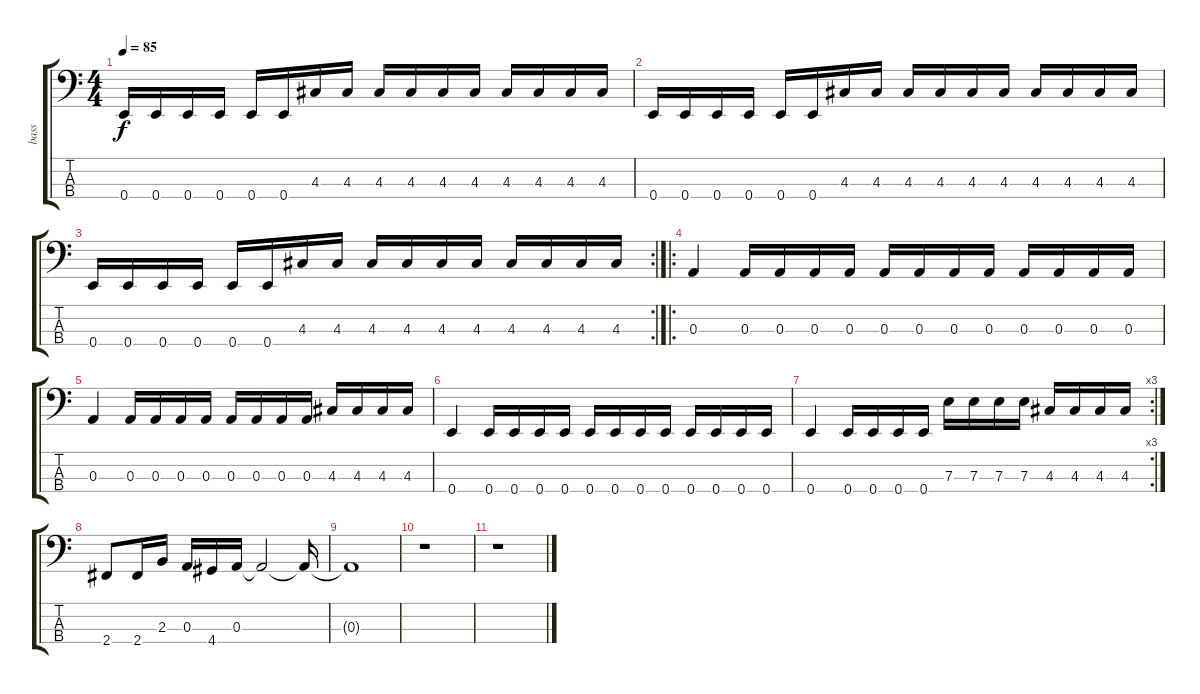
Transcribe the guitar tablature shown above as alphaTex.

\track ("bass" "bass") {instrument electricbasspick}
\staff {score tabs}
\tuning (G2 D2 A1 E1) {hide}
\ts (4 4)
\tempo 85
\clef f4
\ks c
0.4.16{dy f} 0.4.16 0.4.16 0.4.16 0.4.16 0.4.16 4.3.16 4.3.16 4.3.16 4.3.16 4.3.16 4.3.16 4.3.16 4.3.16 4.3.16 4.3.16 |
0.4.16 0.4.16 0.4.16 0.4.16 0.4.16 0.4.16 4.3.16 4.3.16 4.3.16 4.3.16 4.3.16 4.3.16 4.3.16 4.3.16 4.3.16 4.3.16 |
\rc 2
0.4.16 0.4.16 0.4.16 0.4.16 0.4.16 0.4.16 4.3.16 4.3.16 4.3.16 4.3.16 4.3.16 4.3.16 4.3.16 4.3.16 4.3.16 4.3.16 |
\ro
0.3.4 0.3.16 0.3.16 0.3.16 0.3.16 0.3.16 0.3.16 0.3.16 0.3.16 0.3.16 0.3.16 0.3.16 0.3.16 |
0.3.4 0.3.16 0.3.16 0.3.16 0.3.16 0.3.16 0.3.16 0.3.16 0.3.16 4.3.16 4.3.16 4.3.16 4.3.16 |
0.4.4 0.4.16 0.4.16 0.4.16 0.4.16 0.4.16 0.4.16 0.4.16 0.4.16 0.4.16 0.4.16 0.4.16 0.4.16 |
\rc 3
0.4.4 0.4.16 0.4.16 0.4.16 0.4.16 7.3.16 7.3.16 7.3.16 7.3.16 4.3.16 4.3.16 4.3.16 4.3.16 |
2.4.8 2.4.16 2.3.16 0.3.16 4.4.16 0.3.16 0.3{t}.2 0.3{t}.16 |
0.3{t}.1 |
r.1 |
r.1
